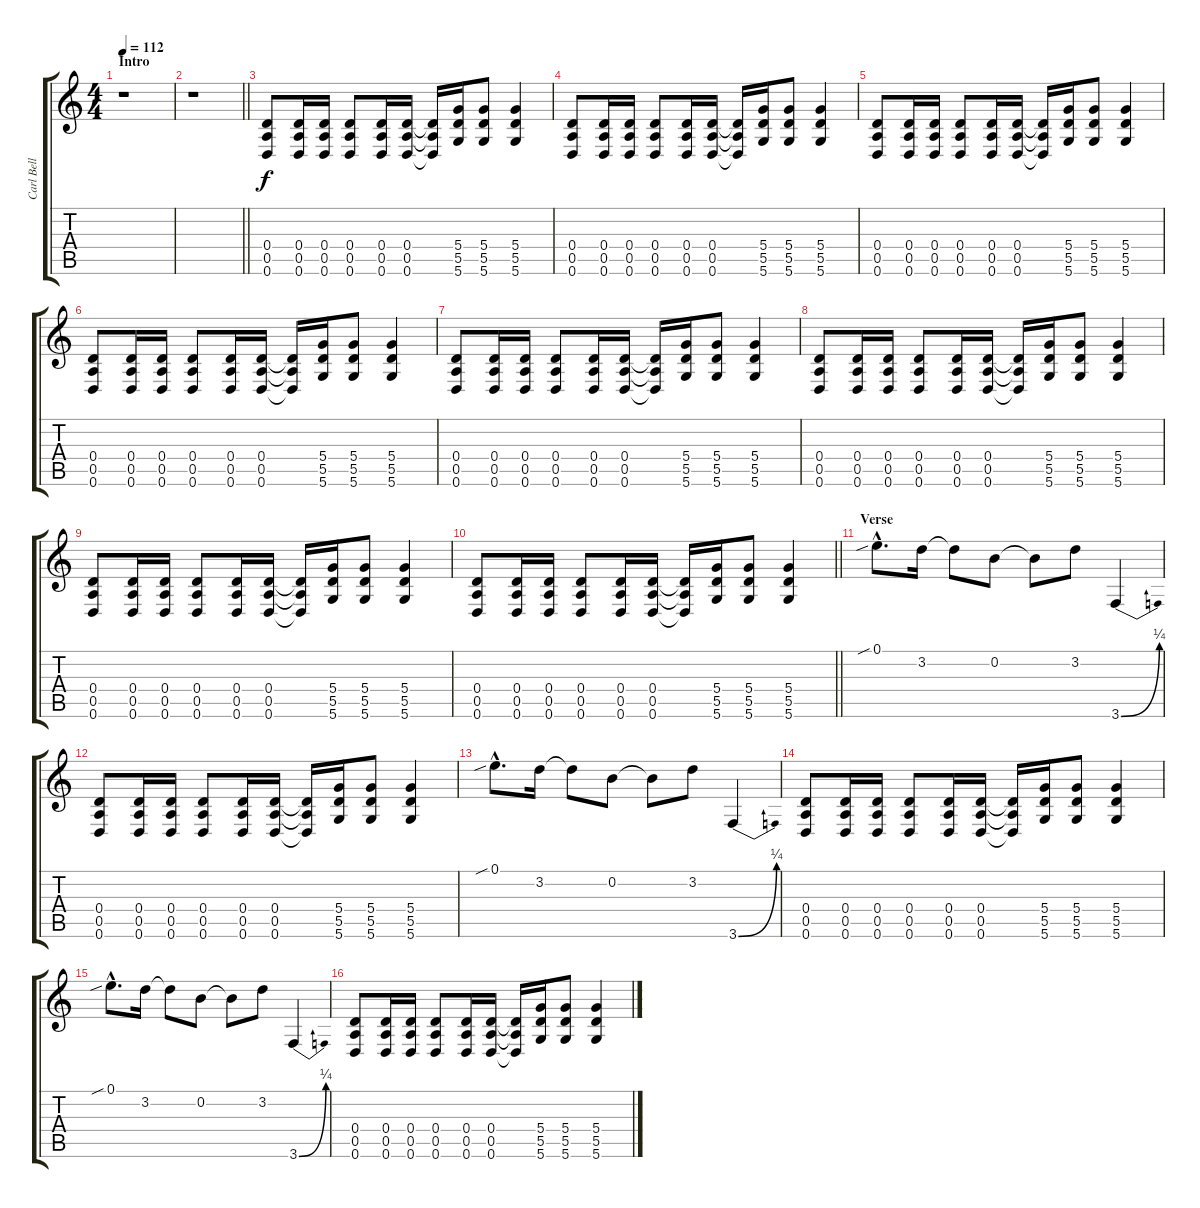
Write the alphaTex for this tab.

\track ("Carl Bell (Lead Guitar)" "Carl Bell ") {instrument distortionguitar}
\staff {score tabs}
\tuning (E4 B3 G3 D3 A2 D2) {hide}
\ts (4 4)
\section ("" "Intro")
\tempo 112
\clef g2
\ks c
r.1{dy f instrument distortionguitar} |
\barLineRight lightlight
r.1 |
(0.4 0.5 0.6).8 (0.4 0.5 0.6).16 (0.4 0.5 0.6).16 (0.4 0.5 0.6).8 (0.4 0.5 0.6).16 (0.4 0.5 0.6).16 (0.4{t} 0.5{t} 0.6{t}).16 (5.4 5.5 5.6).16 (5.4 5.5 5.6).8 (5.4 5.5 5.6).4 |
(0.4 0.5 0.6).8 (0.4 0.5 0.6).16 (0.4 0.5 0.6).16 (0.4 0.5 0.6).8 (0.4 0.5 0.6).16 (0.4 0.5 0.6).16 (0.4{t} 0.5{t} 0.6{t}).16 (5.4 5.5 5.6).16 (5.4 5.5 5.6).8 (5.4 5.5 5.6).4 |
(0.4 0.5 0.6).8 (0.4 0.5 0.6).16 (0.4 0.5 0.6).16 (0.4 0.5 0.6).8 (0.4 0.5 0.6).16 (0.4 0.5 0.6).16 (0.4{t} 0.5{t} 0.6{t}).16 (5.4 5.5 5.6).16 (5.4 5.5 5.6).8 (5.4 5.5 5.6).4 |
(0.4 0.5 0.6).8 (0.4 0.5 0.6).16 (0.4 0.5 0.6).16 (0.4 0.5 0.6).8 (0.4 0.5 0.6).16 (0.4 0.5 0.6).16 (0.4{t} 0.5{t} 0.6{t}).16 (5.4 5.5 5.6).16 (5.4 5.5 5.6).8 (5.4 5.5 5.6).4 |
(0.4 0.5 0.6).8 (0.4 0.5 0.6).16 (0.4 0.5 0.6).16 (0.4 0.5 0.6).8 (0.4 0.5 0.6).16 (0.4 0.5 0.6).16 (0.4{t} 0.5{t} 0.6{t}).16 (5.4 5.5 5.6).16 (5.4 5.5 5.6).8 (5.4 5.5 5.6).4 |
(0.4 0.5 0.6).8 (0.4 0.5 0.6).16 (0.4 0.5 0.6).16 (0.4 0.5 0.6).8 (0.4 0.5 0.6).16 (0.4 0.5 0.6).16 (0.4{t} 0.5{t} 0.6{t}).16 (5.4 5.5 5.6).16 (5.4 5.5 5.6).8 (5.4 5.5 5.6).4 |
(0.4 0.5 0.6).8 (0.4 0.5 0.6).16 (0.4 0.5 0.6).16 (0.4 0.5 0.6).8 (0.4 0.5 0.6).16 (0.4 0.5 0.6).16 (0.4{t} 0.5{t} 0.6{t}).16 (5.4 5.5 5.6).16 (5.4 5.5 5.6).8 (5.4 5.5 5.6).4 |
\barLineRight lightlight
(0.4 0.5 0.6).8 (0.4 0.5 0.6).16 (0.4 0.5 0.6).16 (0.4 0.5 0.6).8 (0.4 0.5 0.6).16 (0.4 0.5 0.6).16 (0.4{t} 0.5{t} 0.6{t}).16 (5.4 5.5 5.6).16 (5.4 5.5 5.6).8 (5.4 5.5 5.6).4 |
\section ("" "Verse")
0.1{sib hac}.8{d} 3.2.16 3.2{t}.8 0.2.8 0.2{t}.8 3.2.8 3.6{be (bend 0 0 60 1)}.4 |
(0.4 0.5 0.6).8 (0.4 0.5 0.6).16 (0.4 0.5 0.6).16 (0.4 0.5 0.6).8 (0.4 0.5 0.6).16 (0.4 0.5 0.6).16 (0.4{t} 0.5{t} 0.6{t}).16 (5.4 5.5 5.6).16 (5.4 5.5 5.6).8 (5.4 5.5 5.6).4 |
0.1{sib hac}.8{d} 3.2.16 3.2{t}.8 0.2.8 0.2{t}.8 3.2.8 3.6{be (bend 0 0 60 1)}.4 |
(0.4 0.5 0.6).8 (0.4 0.5 0.6).16 (0.4 0.5 0.6).16 (0.4 0.5 0.6).8 (0.4 0.5 0.6).16 (0.4 0.5 0.6).16 (0.4{t} 0.5{t} 0.6{t}).16 (5.4 5.5 5.6).16 (5.4 5.5 5.6).8 (5.4 5.5 5.6).4 |
0.1{sib hac}.8{d} 3.2.16 3.2{t}.8 0.2.8 0.2{t}.8 3.2.8 3.6{be (bend 0 0 60 1)}.4 |
(0.4 0.5 0.6).8 (0.4 0.5 0.6).16 (0.4 0.5 0.6).16 (0.4 0.5 0.6).8 (0.4 0.5 0.6).16 (0.4 0.5 0.6).16 (0.4{t} 0.5{t} 0.6{t}).16 (5.4 5.5 5.6).16 (5.4 5.5 5.6).8 (5.4 5.5 5.6).4
